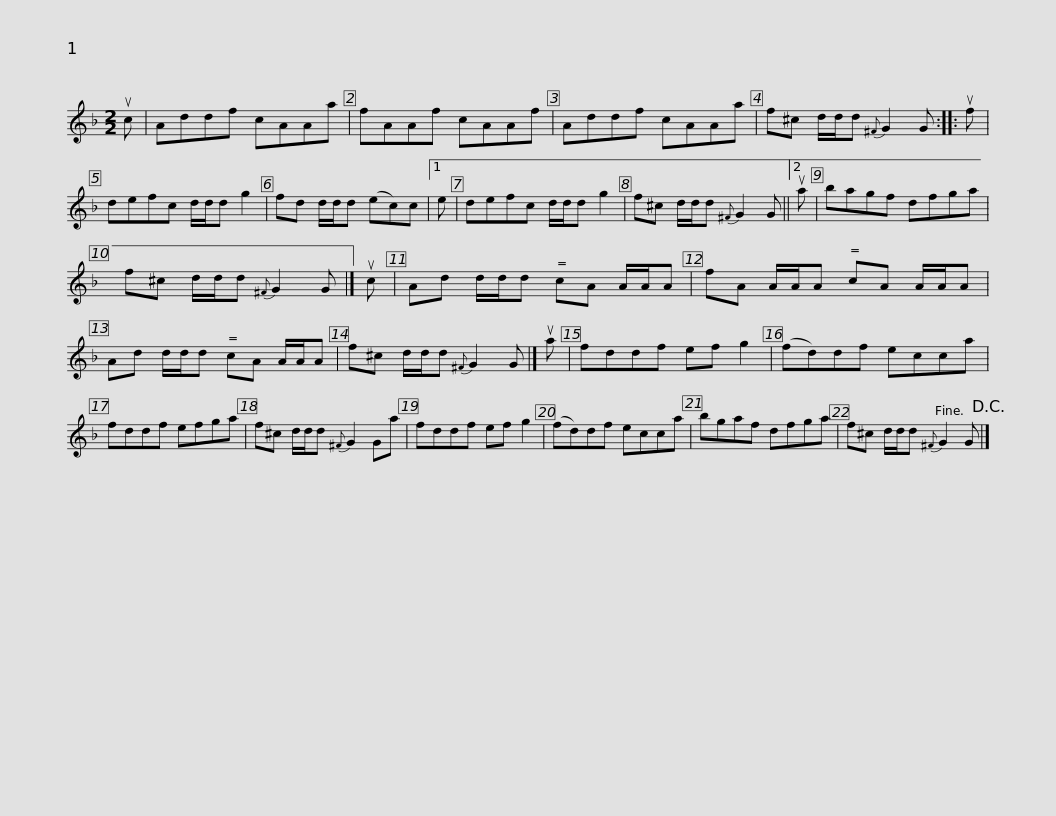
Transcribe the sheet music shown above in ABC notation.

X:1
L:1/8
M:2/2
I:linebreak $
K:F
V:1 treble
V:1
 uc | Addf cAAa | fAAf cAAf | Addf cAAa | f^c d/d/d{^F} G2 G :: %5
 uf |$ defc d/d/d g2 | fd d/d/d (ec)c |1 e | defc d/d/d g2 | %10
 f^c d/d/d{^F} G2 G ||2 ua |$ bagf dfga | f^c d/d/d{^F} G2 G |] uc | %15
 Ad d/d/d cA A/A/A | fA A/A/A cA A/A/A |$ Ad d/d/d cA A/A/A | f^c d/d/d{^F} G2 G |] ua | %20
 fddf ef g2 | (fd)df ecca | fddf efga |$ f^c d/d/d{^F} G2 Ga | fddf ef g2 | %25
 (fd)df ecca | bgaf dfga | f^c d/d/d{^F} G2 G!D.C.! |] %28
